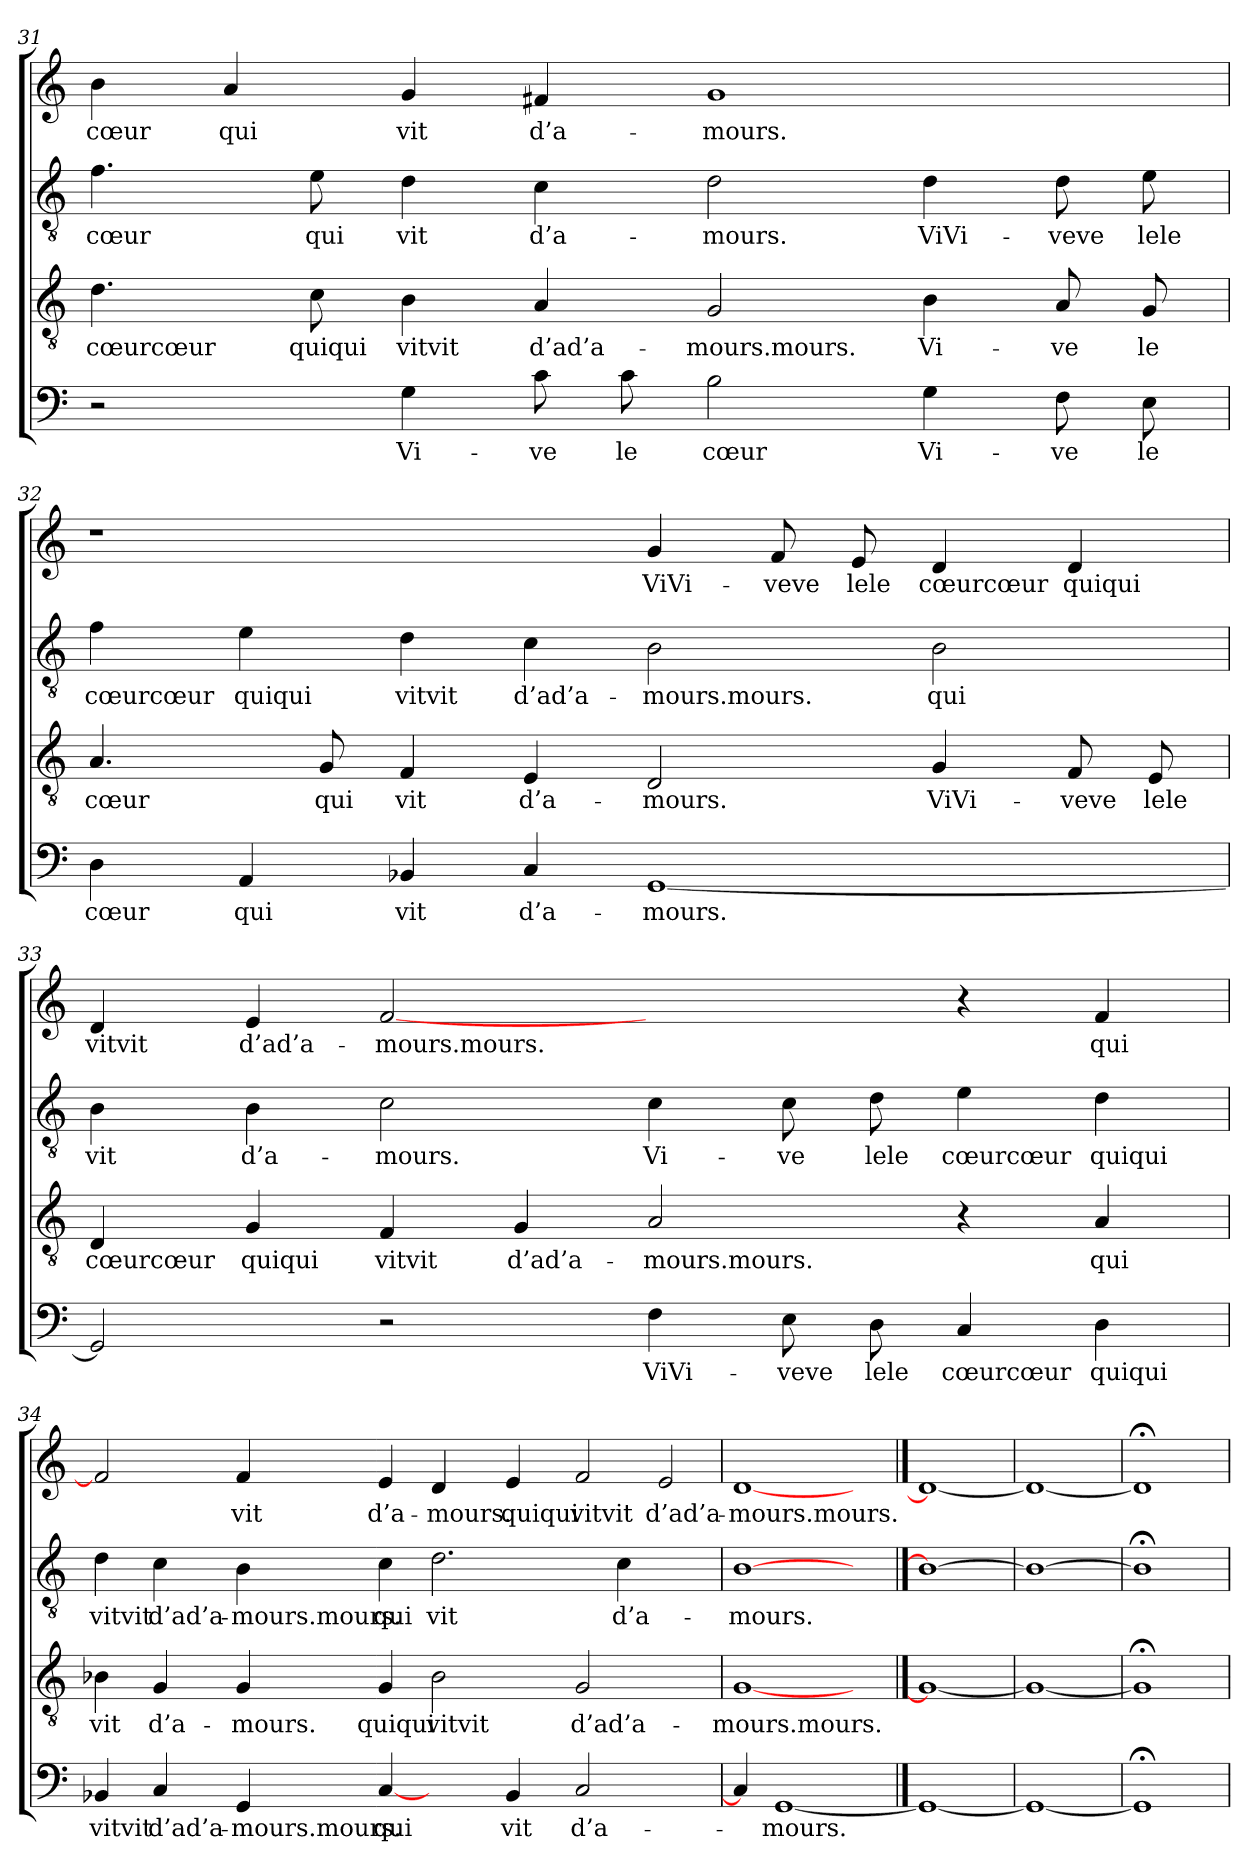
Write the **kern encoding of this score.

**kern	**text	**kern	**text	**kern	**text	**kern	**text
*part4	*part4	*part3	*part3	*part2	*part2	*part1	*part1
*staff4	*staff4	*staff3	*staff3	*staff2	*staff2	*staff1	*staff1
*clefF4	*	*clefGv2	*	*clefGv2	*	*clefG2	*
*k[]	*	*k[]	*	*k[]	*	*k[]	*
=31	=31	=31	=31	=31	=31	=31	=31
2r	.	4.d	cœurcœur	4.f	cœur	4b	cœur
.	.	.	.	.	.	4a	qui
.	.	8c	quiqui	8e	qui	.	.
4G	Vi-	4B	vitvit	4d	vit	4g	vit
8c	-ve	4A	d’ad’a-	4c	d’a-	4f#X	d’a-
8c	le	.	.	.	.	.	.
2B	cœur	2G	-mours.mours.	2d	-mours.	1g	-mours.
4G	Vi-	4B	Vi-	4d	ViVi-	.	.
8F	-ve	8A	-ve	8d	-veve	.	.
8E	le	8G	le	8e	lele	.	.
=32	=32	=32	=32	=32	=32	=32	=32
4D	cœur	4.A	cœur	4f	cœurcœur	1r	.
4AA	qui	.	.	4e	quiqui	.	.
.	.	8G	qui	.	.	.	.
4BB-X	vit	4F	vit	4d	vitvit	.	.
4C	d’a-	4E	d’a-	4c	d’ad’a-	.	.
[1GG	-mours.	2D	-mours.	2B	-mours.mours.	4g	ViVi-
.	.	.	.	.	.	8f	-veve
.	.	.	.	.	.	8e	lele
.	.	4G	ViVi-	2B	qui	4d	cœurcœur
.	.	8F	-veve	.	.	4d	quiqui
.	.	8E	lele	.	.	.	.
!!LO:LB:g=z
=33	=33	=33	=33	=33	=33	=33	=33
2GG]	.	4D	cœurcœur	4B	vit	4d	vitvit
.	.	4G	quiqui	4B	d’a-	4e	d’ad’a-
2r	.	4F	vitvit	2c	-mours.	[2f	-mours.mours.
.	.	4G	d’ad’a-	.	.	.	.
4F	ViVi-	2A	-mours.mours.	4c	Vi-	2ryy	.
8E	-veve	.	.	8c	-ve	.	.
8D	lele	.	.	8d	lele	.	.
4C	cœurcœur	4r	.	4e	cœurcœur	4r	.
4D	quiqui	4A	qui	4d	quiqui	4f	qui
=34	=34	=34	=34	=34	=34	=34	=34
4BB-X	vitvit	4B-X	vit	4d	vitvit	2f]	.
4C	d’ad’a-	4G	d’a-	4c	d’ad’a-	.	.
4GG	-mours.mours.	4G	-mours.	4B	-mours.mours.	4f	vit
[4C	qui	4G	quiqui	4c	qui	4e	d’a-
4ryy	.	2B-	vitvit	2.d	vit	4d	-mours.
4BB-	vit	.	.	.	.	4e	quiqui
2C	d’a-	2G	d’ad’a-	.	.	2f	vitvit
.	.	.	.	4c	d’a-	.	.
2ryy	.	2ryy	.	2ryy	.	2e	d’ad’a-
=35	=35	=35	=35	=35	=35	=35	=35
4C]	.	[1G	-mours.mours.	[1B	-mours.	[1d	-mours.mours.
[1GG	-mours.	.	.	.	.	.	.
.	.	4ryy	.	4ryy	.	4ryy	.
==36	==36	==36	==36	==36	==36	==36	==36
1GG_	.	1G_	.	1B_	.	1d_	.
=37	=37	=37	=37	=37	=37	=37	=37
1GG_	.	1G_	.	1B_	.	1d_	.
=38	=38	=38	=38	=38	=38	=38	=38
1GG;<]	.	1G;<]	.	1B;<]	.	1d;<]	.
=	=	=	=	=	=	=	=
*-	*-	*-	*-	*-	*-	*-	*-
